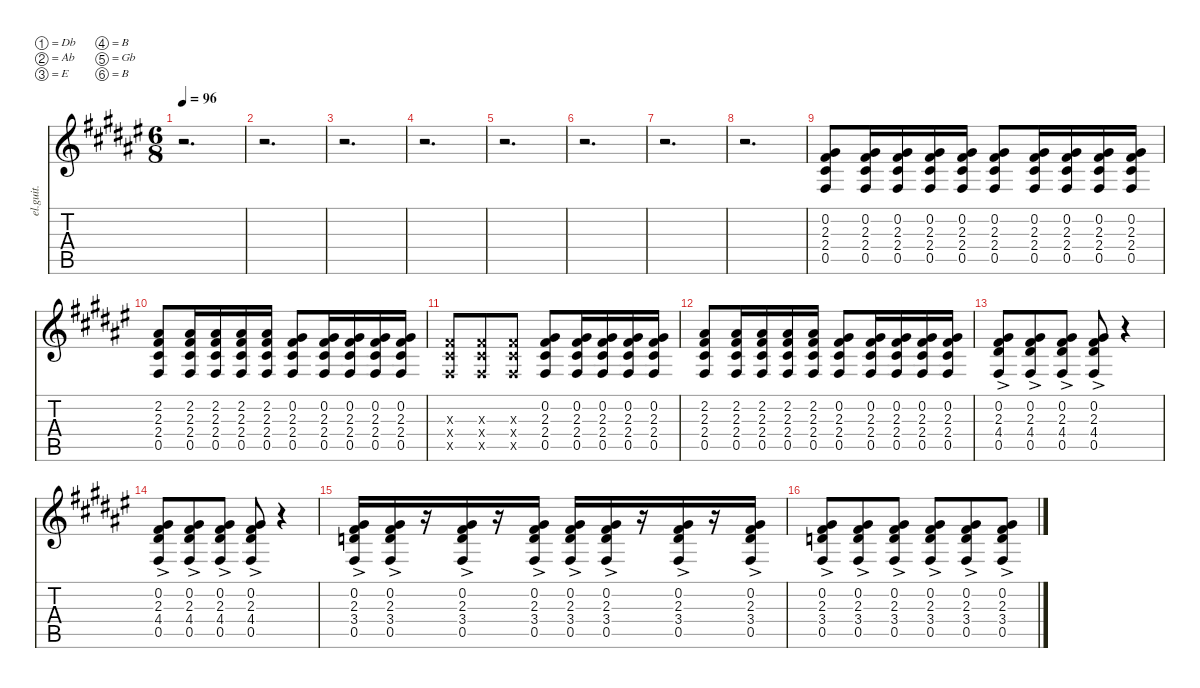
\defaultSystemsLayout 4
\hideDynamics
\bracketExtendMode nobrackets
\otherSystemsTrackNameOrientation horizontal
\track ("Clean Guitar" "el.guit.") {instrument electricguitarclean}
\staff {score tabs}
\tuning (Db4 Ab3 E3 B2 Gb2 B1)
\ts (6 8)
\tempo 96
\clef g2
\ks f#
r.2{d dy mf} |
r.2{d} |
r.2{d} |
r.2{d} |
r.2{d} |
r.2{d} |
r.2{d} |
r.2{d} |
(0.5{acc #} 2.4{acc #} 2.3{acc #} 0.2{acc #}).8 (0.5{acc #} 2.4{acc #} 2.3{acc #} 0.2{acc #}).16 (2.3{acc #} 2.4{acc #} 0.5{acc #} 0.2{acc #}).16 (2.3{acc #} 2.4{acc #} 0.5{acc #} 0.2{acc #}).16 (2.3{acc #} 2.4{acc #} 0.5{acc #} 0.2{acc #}).16 (0.5{acc #} 2.4{acc #} 2.3{acc #} 0.2{acc #}).8 (0.5{acc #} 2.4{acc #} 2.3{acc #} 0.2{acc #}).16 (2.3{acc #} 2.4{acc #} 0.5{acc #} 0.2{acc #}).16 (2.3{acc #} 2.4{acc #} 0.5{acc #} 0.2{acc #}).16 (2.3{acc #} 2.4{acc #} 0.5{acc #} 0.2{acc #}).16 |
(0.5{acc #} 2.4{acc #} 2.3{acc #} 2.2{acc #}).8 (0.5{acc #} 2.4{acc #} 2.3{acc #} 2.2{acc #}).16 (2.3{acc #} 2.4{acc #} 0.5{acc #} 2.2{acc #}).16 (2.3{acc #} 2.4{acc #} 0.5{acc #} 2.2{acc #}).16 (2.3{acc #} 2.4{acc #} 0.5{acc #} 2.2{acc #}).16 (0.5{acc #} 2.4{acc #} 2.3{acc #} 0.2{acc #}).8 (0.5{acc #} 2.4{acc #} 2.3{acc #} 0.2{acc #}).16 (2.3{acc #} 2.4{acc #} 0.5{acc #} 0.2{acc #}).16 (2.3{acc #} 2.4{acc #} 0.5{acc #} 0.2{acc #}).16 (2.3{acc #} 2.4{acc #} 0.5{acc #} 0.2{acc #}).16 |
(0.5{x acc #} 2.4{x acc #} 2.3{x acc #}).8 (2.3{x acc #} 2.4{x acc #} 0.5{x acc #}).8 (0.5{x acc #} 2.4{x acc #} 2.3{x acc #}).8 (0.5{acc #} 2.4{acc #} 2.3{acc #} 0.2{acc #}).8 (0.5{acc #} 2.4{acc #} 2.3{acc #} 0.2{acc #}).16 (2.3{acc #} 2.4{acc #} 0.5{acc #} 0.2{acc #}).16 (2.3{acc #} 2.4{acc #} 0.5{acc #} 0.2{acc #}).16 (2.3{acc #} 2.4{acc #} 0.5{acc #} 0.2{acc #}).16 |
(0.5{acc #} 2.4{acc #} 2.3{acc #} 2.2{acc #}).8 (0.5{acc #} 2.4{acc #} 2.3{acc #} 2.2{acc #}).16 (2.3{acc #} 2.4{acc #} 0.5{acc #} 2.2{acc #}).16 (2.3{acc #} 2.4{acc #} 0.5{acc #} 2.2{acc #}).16 (2.3{acc #} 2.4{acc #} 0.5{acc #} 2.2{acc #}).16 (0.5{acc #} 2.4{acc #} 2.3{acc #} 0.2{acc #}).8 (0.5{acc #} 2.4{acc #} 2.3{acc #} 0.2{acc #}).16 (2.3{acc #} 2.4{acc #} 0.5{acc #} 0.2{acc #}).16 (2.3{acc #} 2.4{acc #} 0.5{acc #} 0.2{acc #}).16 (2.3{acc #} 2.4{acc #} 0.5{acc #} 0.2{acc #}).16 |
(0.5{ac acc #} 4.4{ac acc #} 2.3{ac acc #} 0.2{acc #}).8 (2.3{ac acc #} 4.4{ac acc #} 0.5{ac acc #} 0.2{acc #}).8 (2.3{ac acc #} 4.4{ac acc #} 0.5{ac acc #} 0.2{acc #}).8 (2.3{ac acc #} 4.4{ac acc #} 0.5{ac acc #} 0.2{acc #}).8 r.4 |
(0.5{ac acc #} 4.4{ac acc #} 2.3{ac acc #} 0.2{acc #}).8 (2.3{ac acc #} 4.4{ac acc #} 0.5{ac acc #} 0.2{acc #}).8 (2.3{ac acc #} 4.4{ac acc #} 0.5{ac acc #} 0.2{acc #}).8 (2.3{ac acc #} 4.4{ac acc #} 0.5{ac acc #} 0.2{acc #}).8 r.4 |
(3.4{ac acc forcenatural} 2.3{ac acc #} 0.5{ac acc #} 0.2{acc #}).16 (0.5{ac acc #} 3.4{ac acc forcenatural} 2.3{ac acc #} 0.2{acc #}).16 r.16 (2.3{ac acc #} 3.4{ac acc forcenatural} 0.5{ac acc #} 0.2{acc #}).16 r.16 (0.5{ac acc #} 3.4{ac acc forcenatural} 2.3{ac acc #} 0.2{acc #}).16 (3.4{ac acc forcenatural} 2.3{ac acc #} 0.5{ac acc #} 0.2{acc #}).16 (0.5{ac acc #} 3.4{ac acc forcenatural} 2.3{ac acc #} 0.2{acc #}).16 r.16 (2.3{ac acc #} 3.4{ac acc forcenatural} 0.5{ac acc #} 0.2{acc #}).16 r.16 (0.5{ac acc #} 3.4{ac acc forcenatural} 2.3{ac acc #} 0.2{acc #}).16 |
(3.4{ac acc forcenatural} 2.3{ac acc #} 0.5{ac acc #} 0.2{acc #}).8 (0.5{ac acc #} 2.3{ac acc #} 3.4{ac acc forcenatural} 0.2{acc #}).8 (2.3{ac acc #} 3.4{ac acc forcenatural} 0.5{ac acc #} 0.2{acc #}).8 (0.5{ac acc #} 3.4{ac acc forcenatural} 2.3{ac acc #} 0.2{acc #}).8 (3.4{ac acc forcenatural} 2.3{ac acc #} 0.5{ac acc #} 0.2{acc #}).8 (0.5{ac acc #} 3.4{ac acc forcenatural} 2.3{ac acc #} 0.2{acc #}).8
